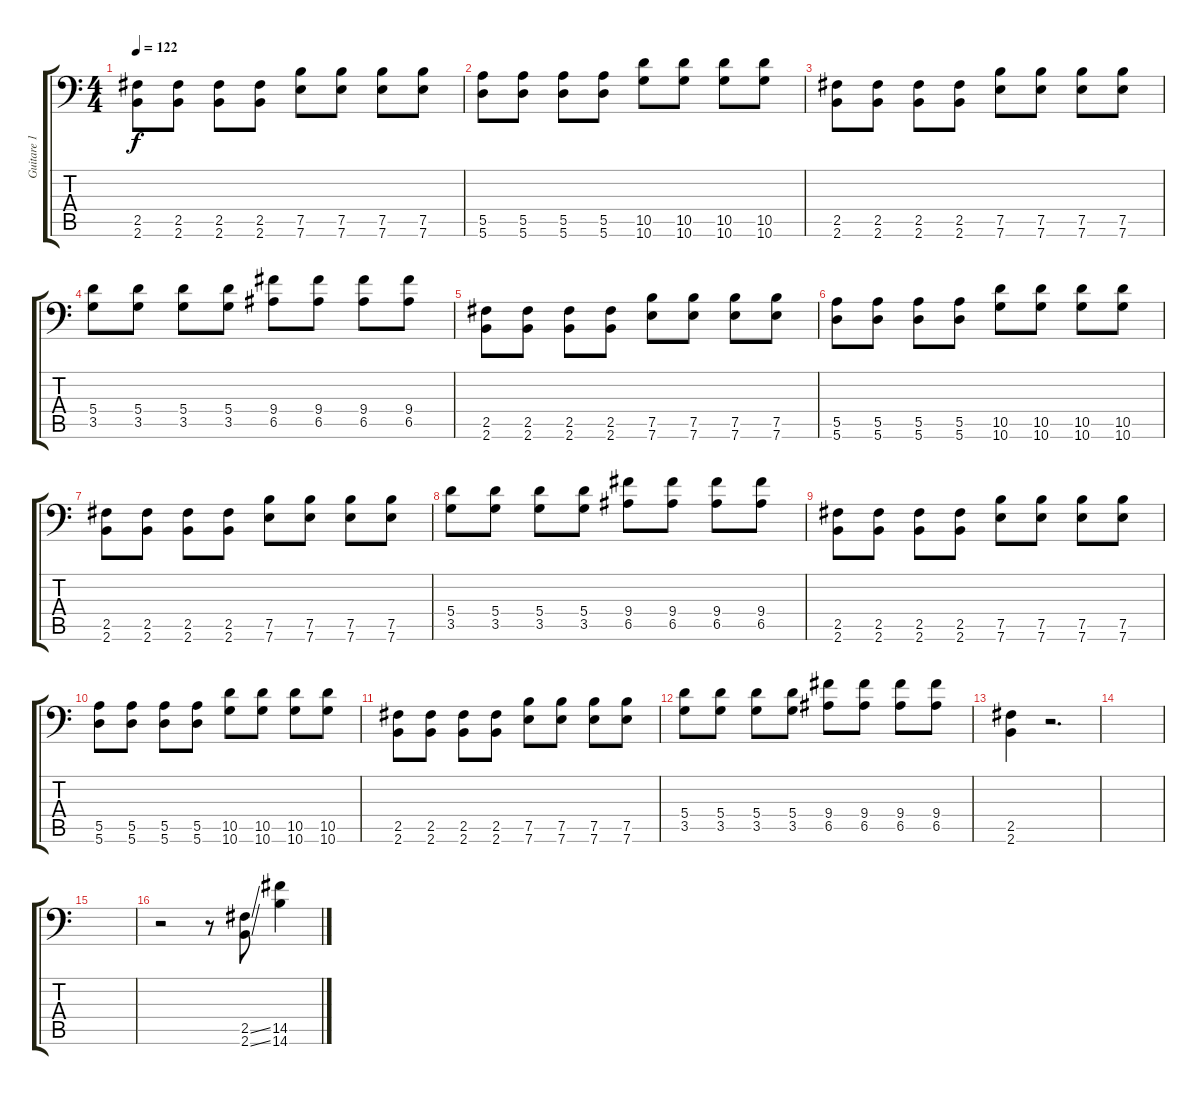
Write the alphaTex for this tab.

\track ("Guitare 1" "Guitare 1") {instrument distortionguitar}
\staff {score tabs}
\tuning (B3 Gb3 D3 A2 E2 A1) {hide}
\ts (4 4)
\tempo 122
\clef f4
\ks c
(2.5 2.6).8{dy f} (2.5 2.6).8 (2.5 2.6).8 (2.5 2.6).8 (7.5 7.6).8 (7.5 7.6).8 (7.5 7.6).8 (7.5 7.6).8 |
(5.5 5.6).8 (5.5 5.6).8 (5.5 5.6).8 (5.5 5.6).8 (10.5 10.6).8 (10.5 10.6).8 (10.5 10.6).8 (10.5 10.6).8 |
(2.5 2.6).8 (2.5 2.6).8 (2.5 2.6).8 (2.5 2.6).8 (7.5 7.6).8 (7.5 7.6).8 (7.5 7.6).8 (7.5 7.6).8 |
(5.4 3.5).8 (5.4 3.5).8 (5.4 3.5).8 (5.4 3.5).8 (9.4 6.5).8 (9.4 6.5).8 (9.4 6.5).8 (9.4 6.5).8 |
(2.5 2.6).8 (2.5 2.6).8 (2.5 2.6).8 (2.5 2.6).8 (7.5 7.6).8 (7.5 7.6).8 (7.5 7.6).8 (7.5 7.6).8 |
(5.5 5.6).8 (5.5 5.6).8 (5.5 5.6).8 (5.5 5.6).8 (10.5 10.6).8 (10.5 10.6).8 (10.5 10.6).8 (10.5 10.6).8 |
(2.5 2.6).8 (2.5 2.6).8 (2.5 2.6).8 (2.5 2.6).8 (7.5 7.6).8 (7.5 7.6).8 (7.5 7.6).8 (7.5 7.6).8 |
(5.4 3.5).8 (5.4 3.5).8 (5.4 3.5).8 (5.4 3.5).8 (9.4 6.5).8 (9.4 6.5).8 (9.4 6.5).8 (9.4 6.5).8 |
(2.5 2.6).8 (2.5 2.6).8 (2.5 2.6).8 (2.5 2.6).8 (7.5 7.6).8 (7.5 7.6).8 (7.5 7.6).8 (7.5 7.6).8 |
(5.5 5.6).8 (5.5 5.6).8 (5.5 5.6).8 (5.5 5.6).8 (10.5 10.6).8 (10.5 10.6).8 (10.5 10.6).8 (10.5 10.6).8 |
(2.5 2.6).8 (2.5 2.6).8 (2.5 2.6).8 (2.5 2.6).8 (7.5 7.6).8 (7.5 7.6).8 (7.5 7.6).8 (7.5 7.6).8 |
(5.4 3.5).8 (5.4 3.5).8 (5.4 3.5).8 (5.4 3.5).8 (9.4 6.5).8 (9.4 6.5).8 (9.4 6.5).8 (9.4 6.5).8 |
(2.5 2.6).4 r.2{d} |
|
|
r.2 r.8 (2.5{ss} 2.6{ss}).8 (14.5{ss} 14.6{ss}).4
